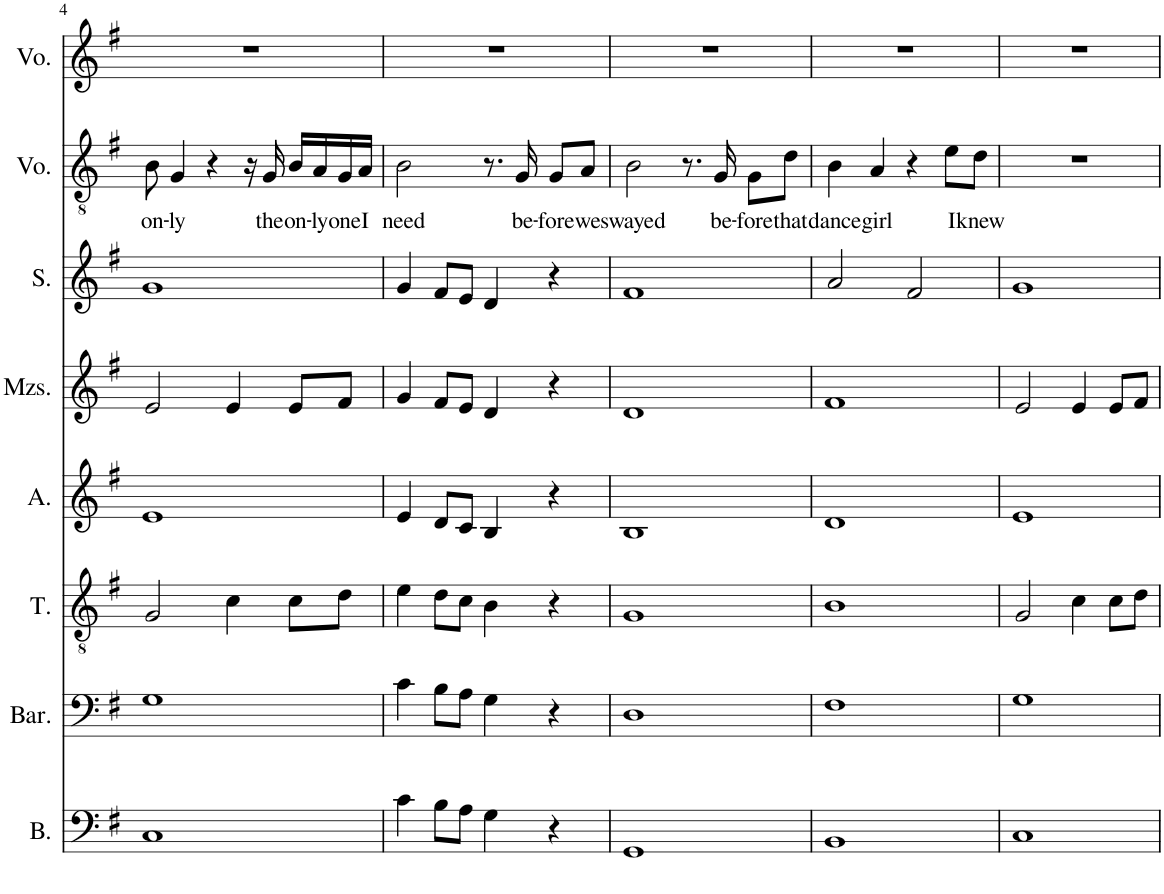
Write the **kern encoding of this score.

**kern	**kern	**kern	**kern	**kern	**kern	**kern	**text	**kern
*part8	*part7	*part6	*part5	*part4	*part3	*part2	*part2	*part1
*staff8	*staff7	*staff6	*staff5	*staff4	*staff3	*staff2	*staff2	*staff1
*I"Bass	*I"Baritone	*I"Tenor	*I"Alto	*I"Mezzo-soprano	*I"Soprano	*I"Voice	*	*I"Voice
*I'B.	*I'Bar.	*I'T.	*I'A.	*I'Mzs.	*I'S.	*I'Vo.	*	*I'Vo.
!!LO:PB:g=z
*clefF4	*clefF4	*clefGv2	*clefG2	*clefG2	*clefG2	*clefGv2	*	*clefG2
*k[f#]	*k[f#]	*k[f#]	*k[f#]	*k[f#]	*k[f#]	*k[f#]	*	*k[f#]
*M4/4	*M4/4	*M4/4	*M4/4	*M4/4	*M4/4	*M4/4	*	*M4/4
=4	=4	=4	=4	=4	=4	=4	=4	=4
!	!	!	!	!	!	!	!LO:LY:b	!
1C	1G	2G/	1e	2e/	1g	8B\	on-	1r
!	!	!	!	!	!	!	!LO:LY:b	!
.	.	.	.	.	.	4G/	-ly	.
.	.	.	.	.	.	4r	.	.
.	.	4c\	.	4e/	.	.	.	.
.	.	.	.	.	.	16r	.	.
!	!	!	!	!	!	!	!LO:LY:b	!
.	.	.	.	.	.	16G/	the	.
!	!	!	!	!	!	!	!LO:LY:b	!
.	.	8c\L	.	8e/L	.	16B/LL	on-	.
!	!	!	!	!	!	!	!LO:LY:b	!
.	.	.	.	.	.	16A/	-ly	.
!	!	!	!	!	!	!	!LO:LY:b	!
.	.	8d\J	.	8f#/J	.	16G/	one	.
!	!	!	!	!	!	!	!LO:LY:b	!
.	.	.	.	.	.	16A/JJ	I	.
=5	=5	=5	=5	=5	=5	=5	=5	=5
!	!	!	!	!	!	!	!LO:LY:b	!
4c\	4c\	4e\	4e/	4g/	4g/	2B\	need	1r
8B\L	8B\L	8d\L	8d/L	8f#/L	8f#/L	.	.	.
8A\J	8A\J	8c\J	8c/J	8e/J	8e/J	.	.	.
4G\	4G\	4B\	4B/	4d/	4d/	8.r	.	.
!	!	!	!	!	!	!	!LO:LY:b	!
.	.	.	.	.	.	16G/	be-	.
!	!	!	!	!	!	!	!LO:LY:b	!
4r	4r	4r	4r	4r	4r	8G/L	-fore	.
!	!	!	!	!	!	!	!LO:LY:b	!
.	.	.	.	.	.	8A/J	we	.
=6	=6	=6	=6	=6	=6	=6	=6	=6
!	!	!	!	!	!	!	!LO:LY:b	!
1GG	1D	1G	1B	1d	1f#	2B\	swayed	1r
.	.	.	.	.	.	8.r	.	.
!	!	!	!	!	!	!	!LO:LY:b	!
.	.	.	.	.	.	16G/	be-	.
!	!	!	!	!	!	!	!LO:LY:b	!
.	.	.	.	.	.	8G\L	-fore	.
!	!	!	!	!	!	!	!LO:LY:b	!
.	.	.	.	.	.	8d\J	that	.
=7	=7	=7	=7	=7	=7	=7	=7	=7
!	!	!	!	!	!	!	!LO:LY:b	!
1BB	1F#	1B	1d	1f#	2a/	4B\	dance	1r
!	!	!	!	!	!	!	!LO:LY:b	!
.	.	.	.	.	.	4A/	girl	.
.	.	.	.	.	2f#/	4r	.	.
!	!	!	!	!	!	!	!LO:LY:b	!
.	.	.	.	.	.	8e\L	I	.
!	!	!	!	!	!	!	!LO:LY:b	!
.	.	.	.	.	.	8d\J	knew	.
=8	=8	=8	=8	=8	=8	=8	=8	=8
1C	1G	2G/	1e	2e/	1g	1r	.	1r
.	.	4c\	.	4e/	.	.	.	.
.	.	8c\L	.	8e/L	.	.	.	.
.	.	8d\J	.	8f#/J	.	.	.	.
=	=	=	=	=	=	=	=	=
*-	*-	*-	*-	*-	*-	*-	*-	*-
